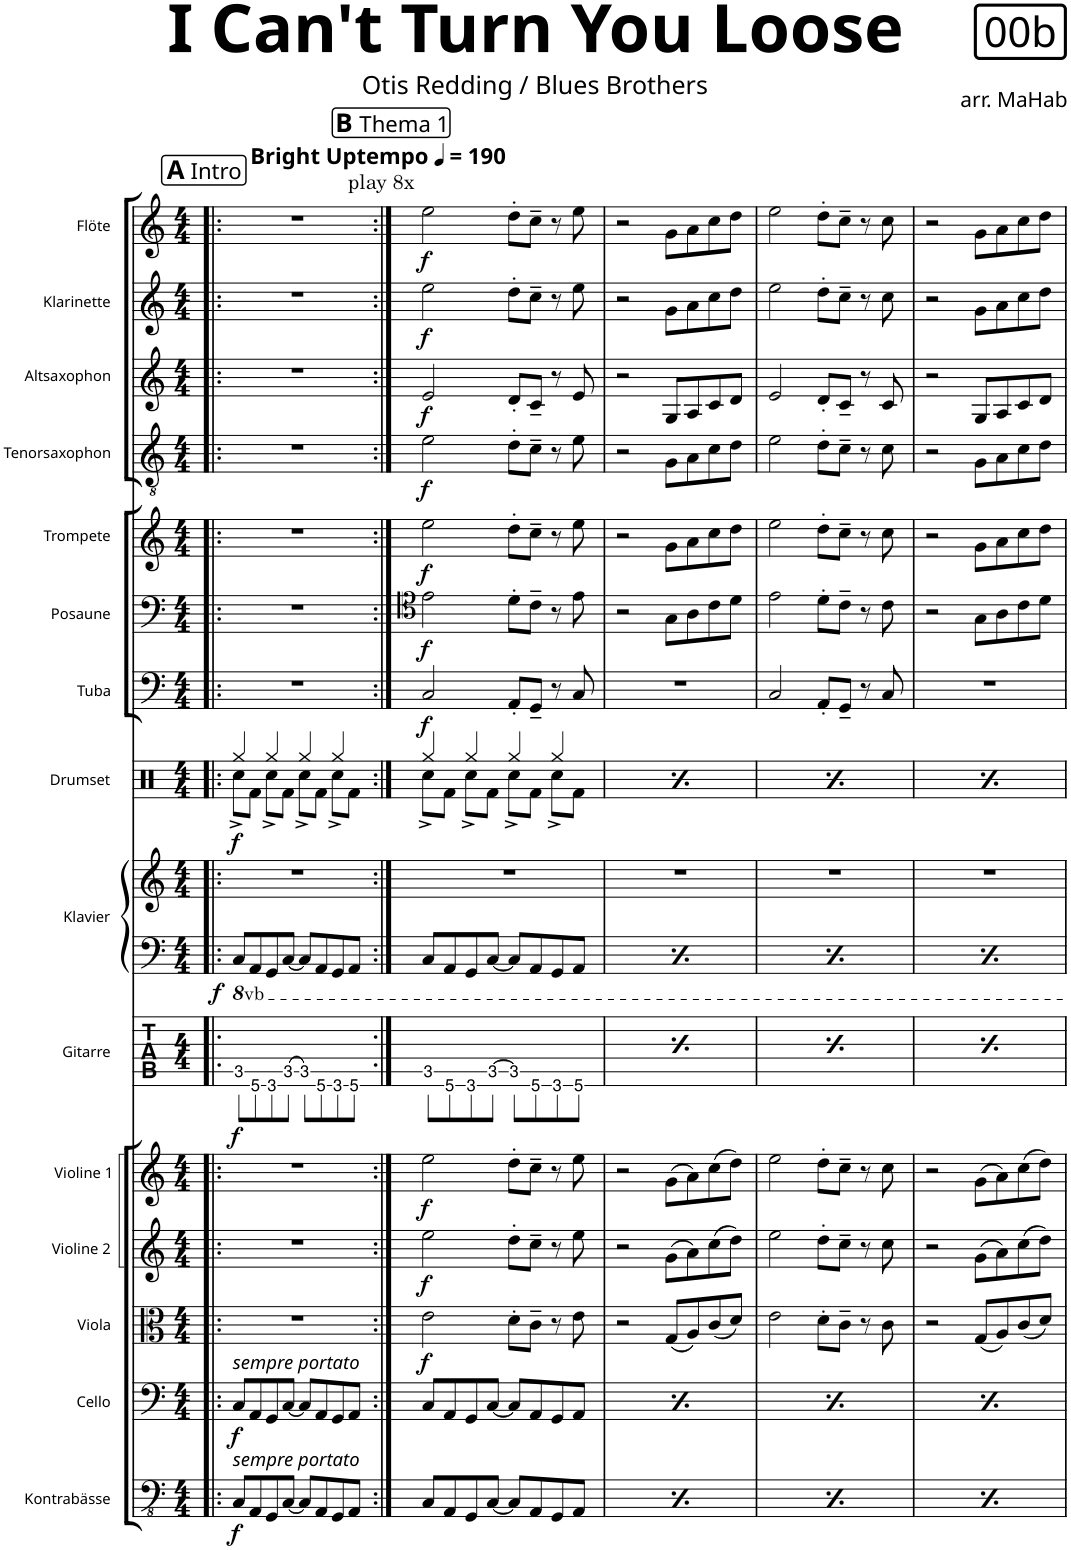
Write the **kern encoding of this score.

**kern	**dynam	**kern	**dynam	**kern	**dynam	**kern	**dynam	**kern	**dynam	**kern	**dynam	**kern	**kern	**dynam	**kern	**dynam	**kern	**dynam	**kern	**dynam	**kern	**dynam	**kern	**dynam	**kern	**dynam	**kern	**dynam	**kern	**dynam
*part15	*part15	*part14	*part14	*part13	*part13	*part12	*part12	*part11	*part11	*part10	*part10	*part9	*part9	*part9	*part8	*part8	*part7	*part7	*part6	*part6	*part5	*part5	*part4	*part4	*part3	*part3	*part2	*part2	*part1	*part1
*staff16	*staff16	*staff15	*staff15	*staff14	*staff14	*staff13	*staff13	*staff12	*staff12	*staff11	*staff11	*staff10	*staff9	*staff9/10	*staff8	*staff8	*staff7	*staff7	*staff6	*staff6	*staff5	*staff5	*staff4	*staff4	*staff3	*staff3	*staff2	*staff2	*staff1	*staff1
*I"Kontrabässe	*	*I"Cello	*	*I"Viola	*	*I"Violine 2	*	*I"Violine 1	*	*I"Gitarre	*	*I"Klavier	*	*	*I"Drumset	*	*I"Tuba	*	*I"Posaune	*	*I"Trompete	*	*I"Tenorsaxophon	*	*I"Altsaxophon	*	*I"Klarinette	*	*I"Flöte	*
*I'Kb.	*	*	*	*I'Va.	*	*I'Vl.2	*	*I'Vl.1	*	*I'Git.	*	*I'Klav.	*	*	*I'Drs.	*	*I'Tuba	*	*I'Ps.	*	*I'Tp.	*	*I'Tsax.	*	*I'Asax.	*	*I'Klar.	*	*I'Fl.	*
*	*	*	*	*	*	*	*	*	*	*stria6	*	*	*	*	*	*	*	*	*	*	*	*	*	*	*	*	*	*	*	*
*clefFv4	*	*clefF4	*	*clefC3	*	*clefG2	*	*clefG2	*	*	*	*clefF4	*clefG2	*	*clefX	*	*clefF4	*	*clefF4	*	*clefG2	*	*clefGv2	*	*clefG2	*	*clefG2	*	*clefG2	*
*Trd7c12	*	*	*	*	*	*	*	*	*	*	*	*	*	*	*	*	*	*	*	*	*Trd1c2	*	*Trd8c14	*	*Trd5c9	*	*Trd1c2	*	*	*
*k[]	*	*k[]	*	*k[]	*	*k[]	*	*k[]	*	*k[]	*	*k[]	*k[]	*	*k[]	*	*k[]	*	*k[]	*	*k[]	*	*k[]	*	*k[]	*	*k[]	*	*k[]	*
*M4/4	*	*M4/4	*	*M4/4	*	*M4/4	*	*M4/4	*	*M4/4	*	*M4/4	*M4/4	*	*M4/4	*	*M4/4	*	*M4/4	*	*M4/4	*	*M4/4	*	*M4/4	*	*M4/4	*	*M4/4	*
*MM190	*	*MM190	*	*MM190	*	*MM190	*	*MM190	*	*MM190	*	*MM190	*MM190	*	*MM190	*	*MM190	*	*MM190	*	*MM190	*	*MM190	*	*MM190	*	*MM190	*	*MM190	*
!!LO:REH:place=s1:a:fs=12:t=Intro
!!LO:REH:place=s1:a:B:fs=14:t=A
=1!|:	=1!|:	=1!|:	=1!|:	=1!|:	=1!|:	=1!|:	=1!|:	=1!|:	=1!|:	=1!|:	=1!|:	=1!|:	=1!|:	=1!|:	=1!|:	=1!|:	=1!|:	=1!|:	=1!|:	=1!|:	=1!|:	=1!|:	=1!|:	=1!|:	=1!|:	=1!|:	=1!|:	=1!|:	=1!|:	=1!|:
*	*	*	*	*	*	*	*	*	*	*	*	*	*	*	*^	*	*	*	*	*	*	*	*	*	*	*	*	*	*	*
!	!	!	!	!	!	!	!	!	!	!	!	!	!	!	!	!	!	!	!	!	!	!	!	!	!	!	!	!	!	!LO:TX:a:B:t=Bright Uptempo	!
!	!	!LO:TX:a:i:t=sempre portato	!	!	!	!	!	!	!	!	!	!	!	!	!	!	!	!	!	!	!	!	!	!	!	!	!	!	!	!	!
!LO:TX:a:i:t=sempre portato	!	!	!	!	!	!	!	!	!	!	!	!	!	!	!	!	!	!	!	!	!	!	!	!	!	!	!	!	!	!	!
!	!LO:DY:b	!	!LO:DY:b	!	!	!	!	!	!	!	!LO:DY:b	!	!	!LO:DY:b=2	!	!	!LO:DY:b	!	!	!	!	!	!	!	!	!	!	!	!	!	!
*	*	*	*	*	*	*	*	*	*	*	*	*	*	*	*	*	*	*	*	*	*	*	*	*	*	*	*	*	*	*^	*
8CC~/L	f	8C~/L	f	1r	.	1r	.	1r	.	8C~\L	f	8CC~/L	1r	f	4Rgg/	8Rcc^\L	f	1r	.	1r	.	1r	.	1r	.	1r	.	1r	.	1r	2..ryy	.
8AAA~/	.	8AA~/	.	.	.	.	.	.	.	8AA~\	.	8AAA~/	.	.	.	8Rf\J	.	.	.	.	.	.	.	.	.	.	.	.	.	.	.	.
8GGG~/	.	8GG~/	.	.	.	.	.	.	.	8GG~\	.	8GGG~/	.	.	4Rgg/	8Rcc^\L	.	.	.	.	.	.	.	.	.	.	.	.	.	.	.	.
[8CC~/J	.	[8C~/J	.	.	.	.	.	.	.	[8C~\J	.	[8CC~/J	.	.	.	8Rf\J	.	.	.	.	.	.	.	.	.	.	.	.	.	.	.	.
8CC/L]	.	8C/L]	.	.	.	.	.	.	.	8C\L]	.	8CC/L]	.	.	4Rgg/	8Rcc^\L	.	.	.	.	.	.	.	.	.	.	.	.	.	.	.	.
8AAA~/	.	8AA~/	.	.	.	.	.	.	.	8AA~\	.	8AAA~/	.	.	.	8Rf\J	.	.	.	.	.	.	.	.	.	.	.	.	.	.	.	.
8GGG~/	.	8GG~/	.	.	.	.	.	.	.	8GG~\	.	8GGG~/	.	.	4Rgg/	8Rcc^\L	.	.	.	.	.	.	.	.	.	.	.	.	.	.	.	.
!	!	!	!	!	!	!	!	!	!	!	!	!	!	!	!	!	!	!	!	!	!	!	!	!	!	!	!	!	!	!	!LO:TX:a:t=play 8x	!
8AAA~/J	.	8AA~/J	.	.	.	.	.	.	.	8AA~\J	.	8AAA~/J	.	.	.	8Rf\J	.	.	.	.	.	.	.	.	.	.	.	.	.	.	8ryy	.
*	*	*	*	*	*	*	*	*	*	*	*	*	*	*	*	*	*	*	*	*	*	*	*	*	*	*	*	*	*	*v	*v	*
!!LO:REH:place=s1:a:fs=12:t=Thema 1
!!LO:REH:place=s1:a:B:fs=14:t=B
=2:|!	=2:|!	=2:|!	=2:|!	=2:|!	=2:|!	=2:|!	=2:|!	=2:|!	=2:|!	=2:|!	=2:|!	=2:|!	=2:|!	=2:|!	=2:|!	=2:|!	=2:|!	=2:|!	=2:|!	=2:|!	=2:|!	=2:|!	=2:|!	=2:|!	=2:|!	=2:|!	=2:|!	=2:|!	=2:|!	=2:|!	=2:|!
*	*	*	*	*	*	*	*	*	*	*	*	*	*	*	*	*	*	*	*	*clefC4	*	*	*	*	*	*	*	*	*	*	*
*	*	*	*	*	*	*	*	*	*	*	*	*	*	*	*	*	*	*	*	*	*	*	*	*	*	*	*	*	*	*^	*
!	!	!	!	!	!LO:DY:b	!	!LO:DY:b	!	!LO:DY:b	!	!	!	!	!	!	!	!	!	!LO:DY:b	!	!LO:DY:b	!	!LO:DY:b	!	!LO:DY:b	!	!LO:DY:b	!	!LO:DY:b	!	!	!LO:DY:b
*	*	*	*	*	*	*	*	*	*	*	*	*	*	*	*	*	*	*	*	*	*	*	*	*	*	*	*	*	*	*v	*v	*
8CC~/L	.	8C~/L	.	2e\	f	2ee\	f	2ee\	f	8C~\L	.	8CC~/L	1r	.	4Rgg/	8Rcc^\L	.	2C/	f	2e\	f	2ee\	f	2e\	f	2e/	f	2ee\	f	2ee\	f
8AAA~/	.	8AA~/	.	.	.	.	.	.	.	8AA~\	.	8AAA~/	.	.	.	8Rf\J	.	.	.	.	.	.	.	.	.	.	.	.	.	.	.
8GGG~/	.	8GG~/	.	.	.	.	.	.	.	8GG~\	.	8GGG~/	.	.	4Rgg/	8Rcc^\L	.	.	.	.	.	.	.	.	.	.	.	.	.	.	.
[8CC~/J	.	[8C~/J	.	.	.	.	.	.	.	[8C~\J	.	[8CC~/J	.	.	.	8Rf\J	.	.	.	.	.	.	.	.	.	.	.	.	.	.	.
8CC/L]	.	8C/L]	.	8d'\L	.	8dd'\L	.	8dd'\L	.	8C\L]	.	8CC/L]	.	.	4Rgg/	8Rcc^\L	.	8AA'/L	.	8d'\L	.	8dd'\L	.	8d'\L	.	8d'/L	.	8dd'\L	.	8dd'\L	.
8AAA~/	.	8AA~/	.	8c~\J	.	8cc~\J	.	8cc~\J	.	8AA~\	.	8AAA~/	.	.	.	8Rf\J	.	8GG~/J	.	8c~\J	.	8cc~\J	.	8c~\J	.	8c~/J	.	8cc~\J	.	8cc~\J	.
8GGG~/	.	8GG~/	.	8r	.	8r	.	8r	.	8GG~\	.	8GGG~/	.	.	4Rgg/	8Rcc^\L	.	8r	.	8r	.	8r	.	8r	.	8r	.	8r	.	8r	.
8AAA~/J	.	8AA~/J	.	8e\	.	8ee\	.	8ee\	.	8AA~\J	.	8AAA~/J	.	.	.	8Rf\J	.	8C/	.	8e\	.	8ee\	.	8e\	.	8e/	.	8ee\	.	8ee\	.
=3	=3	=3	=3	=3	=3	=3	=3	=3	=3	=3	=3	=3	=3	=3	=3	=3	=3	=3	=3	=3	=3	=3	=3	=3	=3	=3	=3	=3	=3	=3	=3
8CC~/L	.	8C~/L	.	2r	.	2r	.	2r	.	8C~\L	.	8CC~/L	1r	.	4Rgg/	8Rcc^\L	.	1r	.	2r	.	2r	.	2r	.	2r	.	2r	.	2r	.
8AAA~/	.	8AA~/	.	.	.	.	.	.	.	8AA~\	.	8AAA~/	.	.	.	8Rf\J	.	.	.	.	.	.	.	.	.	.	.	.	.	.	.
8GGG~/	.	8GG~/	.	.	.	.	.	.	.	8GG~\	.	8GGG~/	.	.	4Rgg/	8Rcc^\L	.	.	.	.	.	.	.	.	.	.	.	.	.	.	.
[8CC~/J	.	[8C~/J	.	.	.	.	.	.	.	[8C~\J	.	[8CC~/J	.	.	.	8Rf\J	.	.	.	.	.	.	.	.	.	.	.	.	.	.	.
8CC/L]	.	8C/L]	.	(8G/L	.	(8g\L	.	(8g\L	.	8C\L]	.	8CC/L]	.	.	4Rgg/	8Rcc^\L	.	.	.	8G\L	.	8g\L	.	8G\L	.	8G/L	.	8g\L	.	8g\L	.
8AAA~/	.	8AA~/	.	8A/)	.	8a\)	.	8a\)	.	8AA~\	.	8AAA~/	.	.	.	8Rf\J	.	.	.	8A\	.	8a\	.	8A\	.	8A/	.	8a\	.	8a\	.
8GGG~/	.	8GG~/	.	(8c/	.	(8cc\	.	(8cc\	.	8GG~\	.	8GGG~/	.	.	4Rgg/	8Rcc^\L	.	.	.	8c\	.	8cc\	.	8c\	.	8c/	.	8cc\	.	8cc\	.
8AAA~/J	.	8AA~/J	.	8d/J)	.	8dd\J)	.	8dd\J)	.	8AA~\J	.	8AAA~/J	.	.	.	8Rf\J	.	.	.	8d\J	.	8dd\J	.	8d\J	.	8d/J	.	8dd\J	.	8dd\J	.
=4	=4	=4	=4	=4	=4	=4	=4	=4	=4	=4	=4	=4	=4	=4	=4	=4	=4	=4	=4	=4	=4	=4	=4	=4	=4	=4	=4	=4	=4	=4	=4
8CC~/L	.	8C~/L	.	2e\	.	2ee\	.	2ee\	.	8C~\L	.	8CC~/L	1r	.	4Rgg/	8Rcc^\L	.	2C/	.	2e\	.	2ee\	.	2e\	.	2e/	.	2ee\	.	2ee\	.
8AAA~/	.	8AA~/	.	.	.	.	.	.	.	8AA~\	.	8AAA~/	.	.	.	8Rf\J	.	.	.	.	.	.	.	.	.	.	.	.	.	.	.
8GGG~/	.	8GG~/	.	.	.	.	.	.	.	8GG~\	.	8GGG~/	.	.	4Rgg/	8Rcc^\L	.	.	.	.	.	.	.	.	.	.	.	.	.	.	.
[8CC~/J	.	[8C~/J	.	.	.	.	.	.	.	[8C~\J	.	[8CC~/J	.	.	.	8Rf\J	.	.	.	.	.	.	.	.	.	.	.	.	.	.	.
8CC/L]	.	8C/L]	.	8d'\L	.	8dd'\L	.	8dd'\L	.	8C\L]	.	8CC/L]	.	.	4Rgg/	8Rcc^\L	.	8AA'/L	.	8d'\L	.	8dd'\L	.	8d'\L	.	8d'/L	.	8dd'\L	.	8dd'\L	.
8AAA~/	.	8AA~/	.	8c~\J	.	8cc~\J	.	8cc~\J	.	8AA~\	.	8AAA~/	.	.	.	8Rf\J	.	8GG~/J	.	8c~\J	.	8cc~\J	.	8c~\J	.	8c~/J	.	8cc~\J	.	8cc~\J	.
8GGG~/	.	8GG~/	.	8r	.	8r	.	8r	.	8GG~\	.	8GGG~/	.	.	4Rgg/	8Rcc^\L	.	8r	.	8r	.	8r	.	8r	.	8r	.	8r	.	8r	.
8AAA~/J	.	8AA~/J	.	8c\	.	8cc\	.	8cc\	.	8AA~\J	.	8AAA~/J	.	.	.	8Rf\J	.	8C/	.	8c\	.	8cc\	.	8c\	.	8c/	.	8cc\	.	8cc\	.
=5	=5	=5	=5	=5	=5	=5	=5	=5	=5	=5	=5	=5	=5	=5	=5	=5	=5	=5	=5	=5	=5	=5	=5	=5	=5	=5	=5	=5	=5	=5	=5
8CC~/L	.	8C~/L	.	2r	.	2r	.	2r	.	8C~\L	.	8CC~/L	1r	.	4Rgg/	8Rcc^\L	.	1r	.	2r	.	2r	.	2r	.	2r	.	2r	.	2r	.
8AAA~/	.	8AA~/	.	.	.	.	.	.	.	8AA~\	.	8AAA~/	.	.	.	8Rf\J	.	.	.	.	.	.	.	.	.	.	.	.	.	.	.
8GGG~/	.	8GG~/	.	.	.	.	.	.	.	8GG~\	.	8GGG~/	.	.	4Rgg/	8Rcc^\L	.	.	.	.	.	.	.	.	.	.	.	.	.	.	.
[8CC~/J	.	[8C~/J	.	.	.	.	.	.	.	[8C~\J	.	[8CC~/J	.	.	.	8Rf\J	.	.	.	.	.	.	.	.	.	.	.	.	.	.	.
8CC/L]	.	8C/L]	.	(8G/L	.	(8g\L	.	(8g\L	.	8C\L]	.	8CC/L]	.	.	4Rgg/	8Rcc^\L	.	.	.	8G\L	.	8g\L	.	8G\L	.	8G/L	.	8g\L	.	8g\L	.
8AAA~/	.	8AA~/	.	8A/)	.	8a\)	.	8a\)	.	8AA~\	.	8AAA~/	.	.	.	8Rf\J	.	.	.	8A\	.	8a\	.	8A\	.	8A/	.	8a\	.	8a\	.
8GGG~/	.	8GG~/	.	(8c/	.	(8cc\	.	(8cc\	.	8GG~\	.	8GGG~/	.	.	4Rgg/	8Rcc^\L	.	.	.	8c\	.	8cc\	.	8c\	.	8c/	.	8cc\	.	8cc\	.
8AAA~/J	.	8AA~/J	.	8d/J)	.	8dd\J)	.	8dd\J)	.	8AA~\J	.	8AAA~/J	.	.	.	8Rf\J	.	.	.	8d\J	.	8dd\J	.	8d\J	.	8d/J	.	8dd\J	.	8dd\J	.
*	*	*	*	*	*	*	*	*	*	*	*	*	*	*	*v	*v	*	*	*	*	*	*	*	*	*	*	*	*	*	*	*
=	=	=	=	=	=	=	=	=	=	=	=	=	=	=	=	=	=	=	=	=	=	=	=	=	=	=	=	=	=	=
*-	*-	*-	*-	*-	*-	*-	*-	*-	*-	*-	*-	*-	*-	*-	*-	*-	*-	*-	*-	*-	*-	*-	*-	*-	*-	*-	*-	*-	*-	*-
